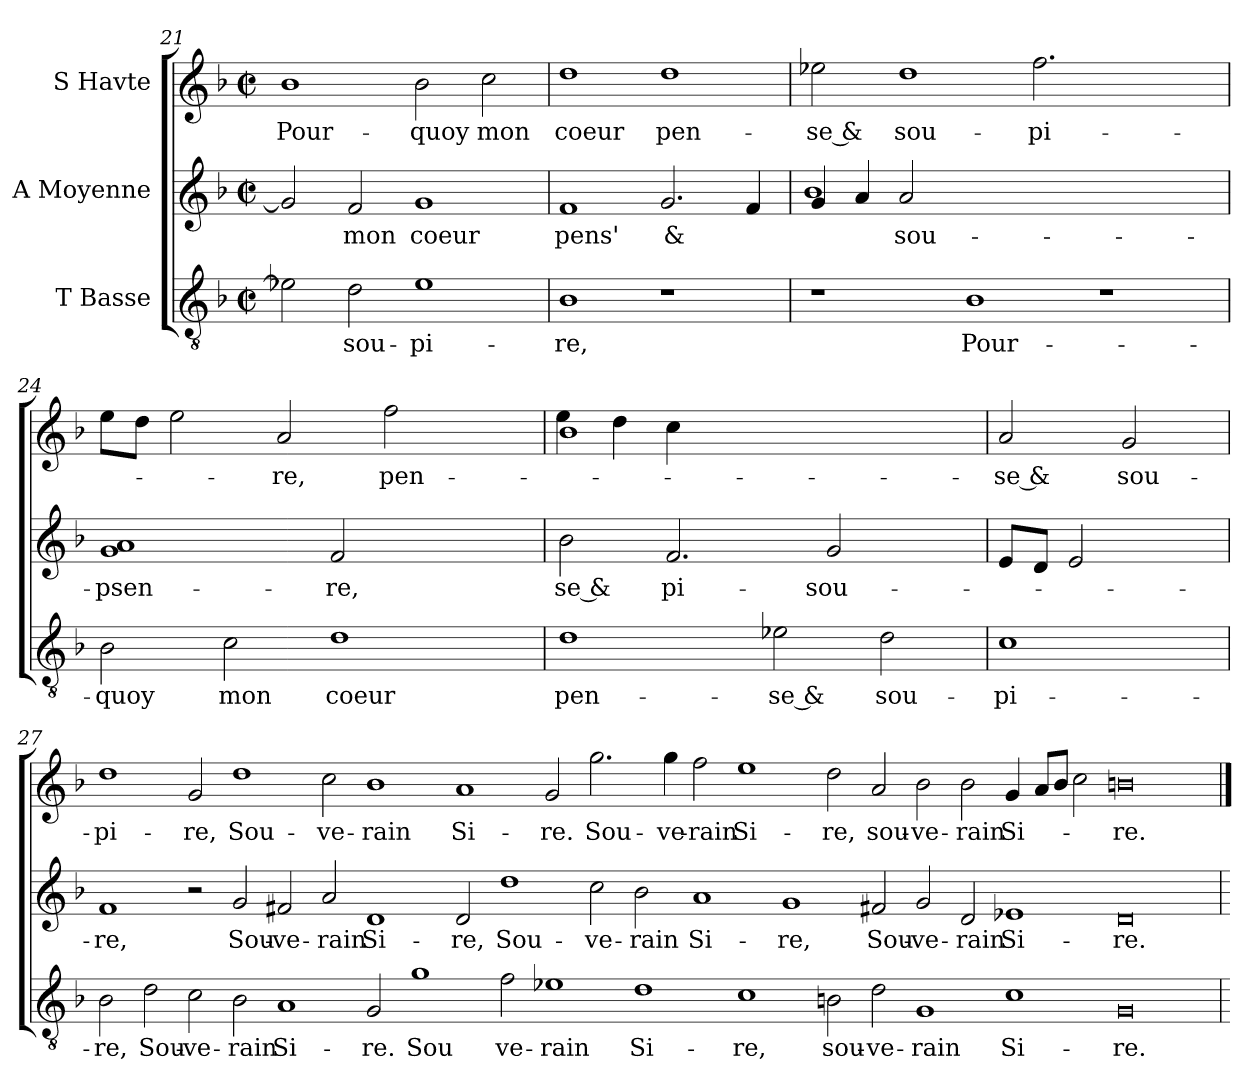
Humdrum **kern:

**kern	**text	**kern	**text	**kern	**text
*part3	*part3	*part2	*part2	*part1	*part1
*staff3	*staff3	*staff2	*staff2	*staff1	*staff1
*I"T  Basse	*	*I"A  Moyenne	*	*I"S  Havte	*
!!LO:LB:g=z
*clefGv2	*	*clefG2	*	*clefG2	*
*k[b-]	*	*k[b-]	*	*k[b-]	*
*F:	*	*F:	*	*F:	*
*M2/2	*	*M2/2	*	*M2/2	*
*met(c|)	*	*met(c|)	*	*met(c|)	*
=21	=21	=21	=21	=21	=21
!	!	!	!	!	!LO:LY:b:cj
2e-X\]	.	2g/]	.	1b-	Pour-
!	!LO:LY:b:cj	!	!LO:LY:b:cj	!	!
2d\	sou-	2f/	mon	.	.
!	!LO:LY:b:cj	!	!LO:LY:b:cj	!	!LO:LY:b:cj
1e-	-pi-	1g	coeur	2b-\	-quoy
!	!	!	!	!	!LO:LY:b:cj
.	.	.	.	2cc\	mon
=22	=22	=22	=22	=22	=22
!	!LO:LY:b:cj	!	!LO:LY:b:cj	!	!LO:LY:b:cj
1B-	-re,	1f	pens'	1dd	coeur
!	!	!	!LO:LY:b:cj	!	!LO:LY:b:cj
1r	.	2.g/	&	1dd	pen-
.	.	4f/	.	.	.
=23	=23	=23	=23	=23	=23
*	*	*^	*	*	*
!	!	!	!	!	!	!LO:LY:b:rj
1r	.	4g/	1b-	.	2ee-X\	-se &
.	.	4a/	.	.	.	.
!	!	!	!	!LO:LY:b:cj	!	!LO:LY:b:cj
.	.	2a/	.	sou-	1dd	sou-
!	!LO:LY:b:cj	!	!	!	!	!
1B-	Pour-	0ryy	0ryy	.	.	.
!	!	!	!	!	!	!LO:LY:b:rj
.	.	.	.	.	2.ff\	-pi-
1r	.	.	.	.	.	.
.	.	.	.	.	2.ryy	.
*	*	*v	*v	*	*	*
=24	=24	=24	=24	=24	=24
!	!LO:LY:b:cj	!	!LO:LY:b:cj	!	!
2B-\	-quoy	1g 1a	-psen-	8ee\L	.
.	.	.	.	8dd\J	.
.	.	.	.	2ee\	.
!	!LO:LY:b:cj	!	!	!	!
2c\	mon	.	.	.	.
!	!	!	!	!	!LO:LY:b:cj
.	.	.	.	2a/	-re,
!	!LO:LY:b:cj	!	!LO:LY:b:cj	!	!
1d	coeur	2f/	-re,	.	.
!	!	!	!	!	!LO:LY:b:cj
.	.	.	.	2ff\	pen-
.	.	2ryy	.	.	.
.	.	.	.	4ryy	.
=25	=25	=25	=25	=25	=25
!	!	!	!	!LO:TX:a:t=.	!
!	!LO:LY:b:cj	!	!LO:LY:b:rj	!	!
*	*	*	*	*^	*
1d	pen-	2b-\	se &	1b-	4ee\	.
.	.	.	.	.	4dd\	.
!	!	!	!LO:LY:b:cj	!	!	!
.	.	2.f/	-pi-	.	4cc\	.
.	.	.	.	.	1ryy	.
!	!LO:LY:b:rj	!	!	!	!	!
2e-X\	-se &	.	.	1ryy	.	.
!	!	!	!LO:LY:b:cj	!	!	!
.	.	2g/	sou-	.	.	.
!	!LO:LY:b:cj	!	!	!	!	!
2d\	sou-	.	.	.	.	.
.	.	4ryy	.	.	4ryy	.
=26	=26	=26	=26	=26	=26	=26
!	!LO:LY:b:cj	!	!	!	!	!LO:LY:b:rj
*	*	*	*	*v	*v	*
1c	-pi-	8e/L	.	2a/	-se &
.	.	8d/J	.	.	.
.	.	2e/	.	.	.
!	!	!	!	!	!LO:LY:b:cj
.	.	.	.	2g/	sou-
.	.	4ryy	.	.	.
!!LO:PB:g=z
=27	=27	=27	=27	=27	=27
!	!LO:LY:b:cj	!	!LO:LY:b:cj	!	!LO:LY:b:cj
2B-\	-re,	1f	-re,	1dd	-pi-
!	!LO:LY:b:cj	!	!	!	!
2d\	Sou-	.	.	.	.
!	!LO:LY:b	!	!	!	!LO:LY:b:cj
2c\	-ve-	2r	.	2g/	-re,
!	!LO:LY:b:cj	!	!LO:LY:b	!	!LO:LY:b:cj
2B-\	-rain	2g/	Sou-	1dd	Sou-
!	!LO:LY:b:cj	!	!LO:LY:b:cj	!	!
1A	Si-	2f#X/	-ve-	.	.
!	!	!	!LO:LY:b:rj	!	!LO:LY:b:cj
.	.	2a/	-rain	2cc\	-ve-
!	!LO:LY:b:cj	!	!LO:LY:b:cj	!	!LO:LY:b:cj
2G/	-re.	1d	Si-	1b-	-rain
!	!LO:LY:b:cj	!	!	!	!
1g	Sou	.	.	.	.
!	!	!	!LO:LY:b:cj	!	!LO:LY:b:cj
.	.	2d/	-re,	1a	Si-
!	!LO:LY:b:cj	!	!LO:LY:b:cj	!	!
2f\	ve-	1dd	Sou-	.	.
!	!LO:LY:b:cj	!	!	!	!LO:LY:b:cj
1e-X	-rain	.	.	2g/	-re.
!	!	!	!LO:LY:b	!	!LO:LY:b:cj
.	.	2cc\	-ve-	2.gg\	Sou-
!	!LO:LY:b:cj	!	!LO:LY:b:cj	!	!
1d	Si-	2b-\	-rain	.	.
!	!	!	!	!	!LO:LY:b:rj
.	.	.	.	4gg\	-ve-
!	!	!	!LO:LY:b:cj	!	!LO:LY:b:cj
.	.	1a	Si-	2ff\	-rain
!	!LO:LY:b:cj	!	!	!	!LO:LY:b:cj
1c	-re,	.	.	1ee	Si-
!	!	!	!LO:LY:b:cj	!	!
.	.	1g	-re,	.	.
!	!LO:LY:b:cj	!	!	!	!LO:LY:b:cj
2Bn\	sou-	.	.	2dd\	-re,
!	!LO:LY:b:cj	!	!LO:LY:b:cj	!	!LO:LY:b:cj
2d\	-ve-	2f#X/	Sou-	2a/	sou-
!	!LO:LY:b:cj	!	!LO:LY:b	!	!LO:LY:b
1G	-rain	2g/	-ve-	2b-\	-ve-
!	!	!	!LO:LY:b:cj	!	!LO:LY:b:cj
.	.	2d/	-rain	2b-\	-rain
!	!LO:LY:b:cj	!	!LO:LY:b:cj	!	!LO:LY:b:cj
1c	Si-	1e-X	Si-	4g/	Si-
.	.	.	.	8a/L	.
.	.	.	.	8b-/J	.
.	.	.	.	2cc\	.
!	!LO:LY:b:cj	!	!LO:LY:b:cj	!	!LO:LY:b:cj
0G	-re.	0d	-re.	0bn	-re.
=	==	=	==	==	==
*-	*-	*-	*-	*-	*-
